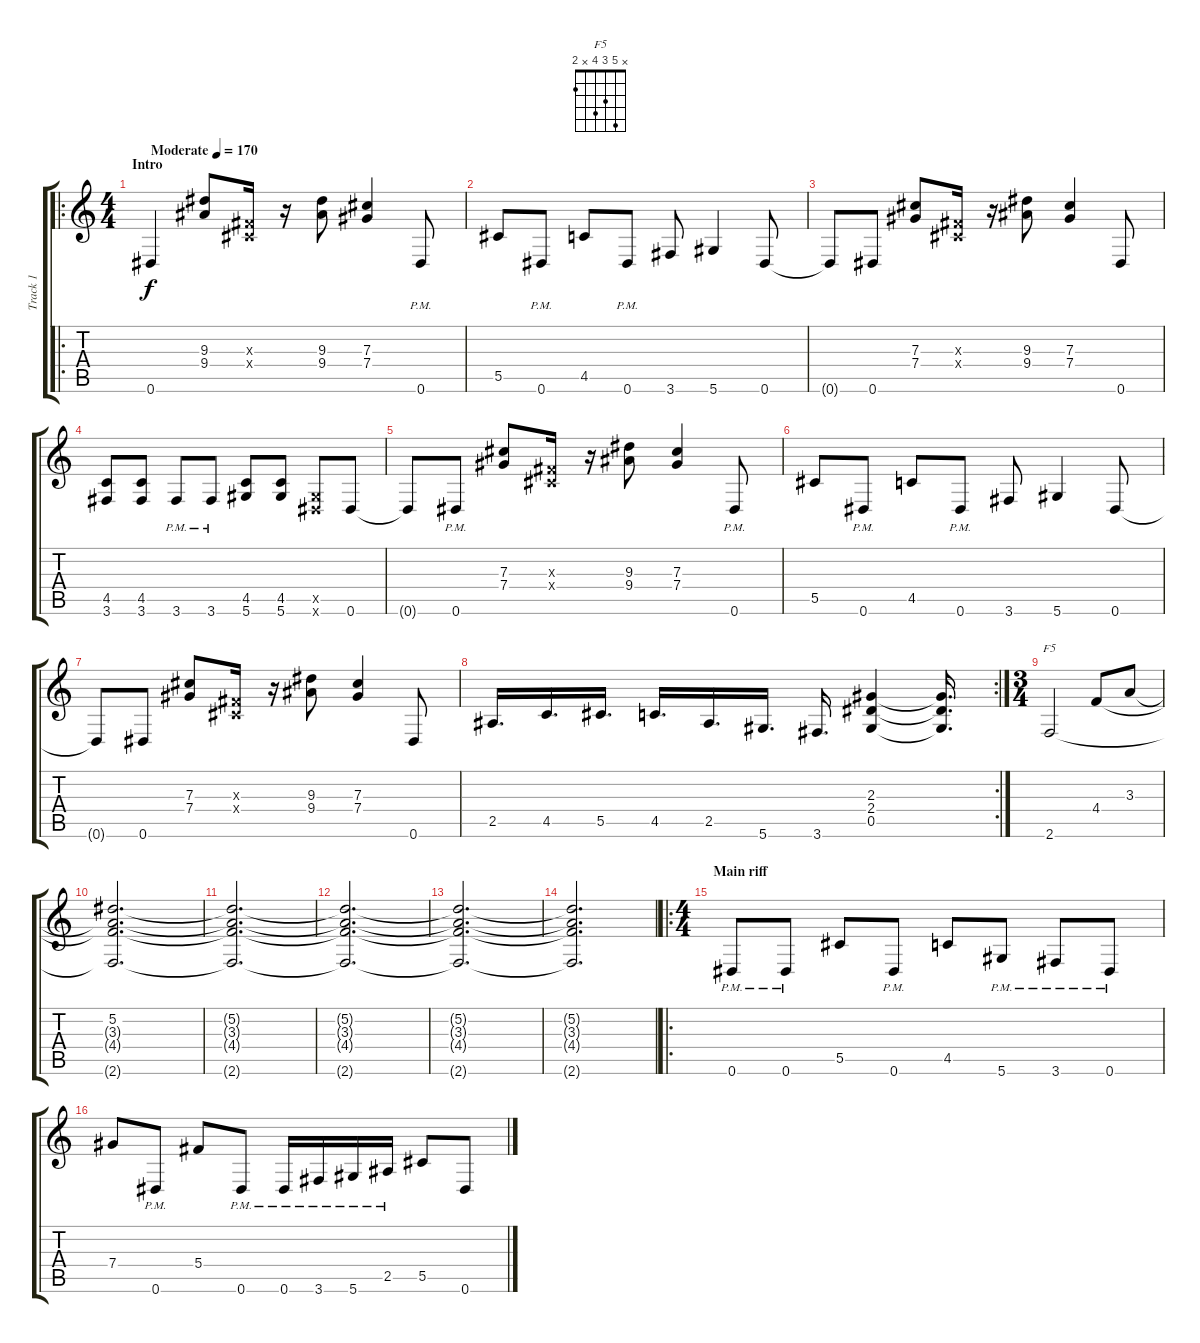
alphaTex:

\track ("Track 1" "Track 1") {instrument distortionguitar}
\staff {score tabs}
\tuning (Eb4 Bb3 Gb3 Db3 Ab2 Eb2) {hide}
\chord ("F5" x 5 3 4 x 2)
\ro
\ts (4 4)
\section ("" "Intro")
\tempo (170 "Moderate")
\clef g2
\ks c
0.6.4{dy f instrument distortionguitar} (9.3 9.4).8 (0.3{x} 0.4{x}).16 r.16 (9.3 9.4).8 (7.3 7.4).4 0.6{pm}.8 |
5.5.8 0.6{pm}.8 4.5.8 0.6{pm}.8 3.6.8 5.6.4 0.6.8 |
0.6{t}.8 0.6.8 (7.3 7.4).8 (0.3{x} 0.4{x}).16 r.16 (9.3 9.4).8 (7.3 7.4).4 0.6.8 |
(4.5 3.6).8 (4.5 3.6).8 3.6{pm}.8 3.6{pm}.8 (4.5 5.6).8 (4.5 5.6).8 (0.5{x} 0.6{x}).8 0.6.8 |
0.6{t}.8 0.6{pm}.8 (7.3 7.4).8 (0.3{x} 0.4{x}).16 r.16 (9.3 9.4).8 (7.3 7.4).4 0.6{pm}.8 |
5.5.8 0.6{pm}.8 4.5.8 0.6{pm}.8 3.6.8 5.6.4 0.6.8 |
0.6{t}.8 0.6.8 (7.3 7.4).8 (0.3{x} 0.4{x}).16 r.16 (9.3 9.4).8 (7.3 7.4).4 0.6.8 |
\rc 2
2.5.16{d} 4.5.16{d} 5.5.16{d} 4.5.16{d} 2.5.16{d} 5.6.16{d} 3.6.16{d} (2.3 2.4 0.5).4 (2.3{t} 2.4{t} 0.5{t}).16{d} |
\ts (3 4)
2.6.2{ch "F5"} 4.4.8 3.3.8 |
(5.2 3.3{t} 4.4{t} 2.6{t}).2{d} |
(5.2{t} 3.3{t} 4.4{t} 2.6{t}).2{d} |
(5.2{t} 3.3{t} 4.4{t} 2.6{t}).2{d} |
(5.2{t} 3.3{t} 4.4{t} 2.6{t}).2{d} |
(5.2{t} 3.3{t} 4.4{t} 2.6{t}).2{d} |
\ro
\ts (4 4)
\section ("" "Main riff")
0.6{pm}.8 0.6{pm}.8 5.5.8 0.6{pm}.8 4.5.8 5.6{pm}.8 3.6{pm}.8 0.6{pm}.8 |
7.4.8 0.6{pm}.8 5.4.8 0.6{pm}.8 0.6{pm}.16 3.6{pm}.16 5.6{pm}.16 2.5{pm}.16 5.5.8 0.6.8
